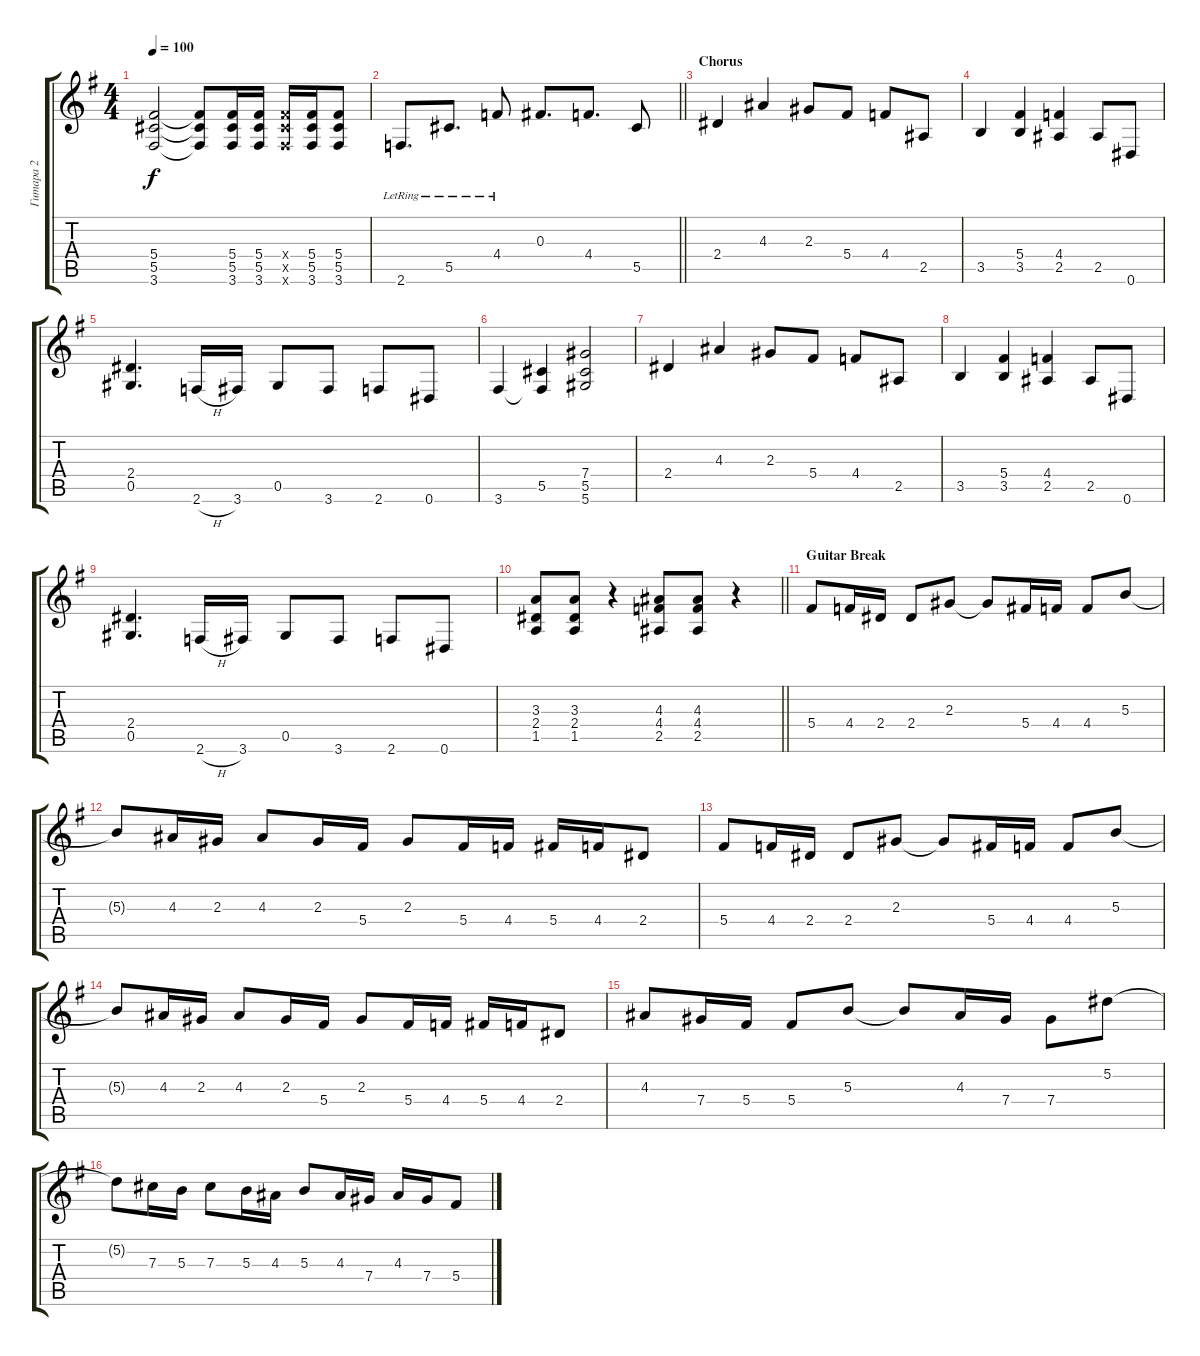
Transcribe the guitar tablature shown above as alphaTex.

\track ("Гитара 2" "Гитара 2") {instrument distortionguitar}
\staff {score tabs}
\tuning (Eb4 Bb3 Gb3 Db3 Ab2 Eb2) {hide}
\ts (4 4)
\tempo 100
\clef g2
\ks eminor
(5.4 5.5 3.6).2{dy f} (5.4{t} 5.5{t} 3.6{t}).8 (5.4 5.5 3.6).16 (5.4 5.5 3.6).16 (5.4{x} 5.5{x} 3.6{x}).16 (5.4 5.5 3.6).16 (5.4 5.5 3.6).8 |
\barLineRight lightlight
2.6{lr}.8{d} 5.5{lr}.8{d} 4.4{lr}.8 0.3.8{d} 4.4.8{d} 5.5.8 |
\section ("" "Chorus")
2.4.4 4.3.4 2.3.8 5.4.8 4.4.8 2.5.8 |
3.5.4{volume 15} (5.4 3.5).4{volume 13} (4.4 2.5).4 2.5.8{volume 15} 0.6.8 |
(2.4 0.5).4{d volume 13} 2.6{h}.16 3.6.16 0.5.8 3.6.8 2.6.8 0.6.8 |
3.6.4 (5.5 3.6{t}).4 (7.4 5.5 5.6).2 |
2.4.4 4.3.4 2.3.8 5.4.8 4.4.8 2.5.8 |
3.5.4{volume 15} (5.4 3.5).4{volume 13} (4.4 2.5).4 2.5.8 0.6.8 |
(2.4 0.5).4{d volume 13} 2.6{h}.16 3.6.16 0.5.8 3.6.8 2.6.8 0.6.8 |
\barLineRight lightlight
(3.3 2.4 1.5).8 (3.3 2.4 1.5).8 r.4 (4.3 4.4 2.5).8 (4.3 4.4 2.5).8 r.4 |
\section ("" "Guitar Break")
5.4.8{volume 16} 4.4.16 2.4.16 2.4.8 2.3.8 2.3{t}.8 5.4.16 4.4.16 4.4.8 5.3.8 |
5.3{t}.8 4.3.16 2.3.16 4.3.8 2.3.16 5.4.16 2.3.8 5.4.16 4.4.16 5.4.16 4.4.16 2.4.8 |
5.4.8 4.4.16 2.4.16 2.4.8 2.3.8 2.3{t}.8 5.4.16 4.4.16 4.4.8 5.3.8 |
5.3{t}.8 4.3.16 2.3.16 4.3.8 2.3.16 5.4.16 2.3.8 5.4.16 4.4.16 5.4.16 4.4.16 2.4.8 |
4.3.8 7.4.16 5.4.16 5.4.8 5.3.8 5.3{t}.8 4.3.16 7.4.16 7.4.8 5.2.8 |
5.2{t}.8 7.3.16 5.3.16 7.3.8 5.3.16 4.3.16 5.3.8 4.3.16 7.4.16 4.3.16 7.4.16 5.4.8
